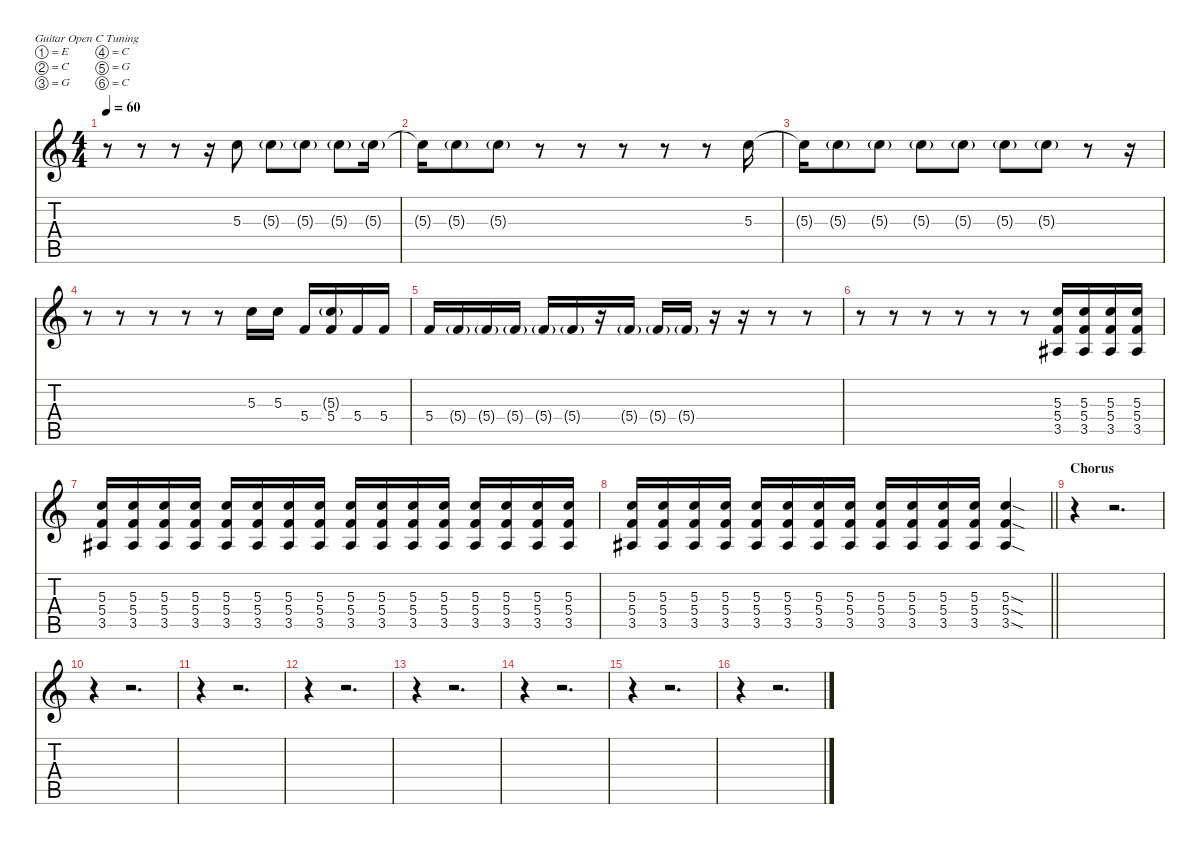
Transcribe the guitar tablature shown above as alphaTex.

\defaultSystemsLayout 4
\hideDynamics
\bracketExtendMode nobrackets
\singleTrackTrackNamePolicy hidden
\multiTrackTrackNamePolicy hidden
\firstSystemTrackNameMode fullname
\firstSystemTrackNameOrientation horizontal
\otherSystemsTrackNameOrientation horizontal
\track ("Townsend Right" "jz.guit.") {instrument electricguitarjazz}
\staff {score tabs}
\tuning (E4 C4 G3 C3 G2 C2)
\ts (4 4)
\tempo 60
\clef g2
\ks c
r.8{dy f beam Down} r.8{beam Down} r.8{beam Down} r.16{beam Down} 5.3.8{beam Down} 5.3{g}.8{beam Down} 5.3{g}.8{beam Down} 5.3{g}.8{beam Down} 5.3{g}.16{beam Down} |
5.3{t}.16{beam Down} 5.3{g}.8{beam Down} 5.3{g}.8{beam Down} r.8{beam Down} r.8{beam Down} r.8{beam Down} r.8{beam Down} r.8{beam Down} 5.3.16{beam Down} |
5.3{t}.16{beam Down} 5.3{g}.8{beam Down} 5.3{g}.8{beam Down} 5.3{g}.8{beam Down} 5.3{g}.8{beam Down} 5.3{g}.8{beam Down} 5.3{g}.8{beam Down} r.8{beam Down} r.16{beam Down} |
r.8{beam Down} r.8{beam Down} r.8{beam Down} r.8{beam Down} r.8{beam Down} 5.3.16{beam Down} 5.3.16{beam Down} 5.4.16{beam Up} (5.3{g} 5.4).16{beam Up} 5.4.16{beam Up} 5.4.16{beam Up} |
5.4.16{beam Up} 5.4{g}.16{beam Up} 5.4{g}.16{beam Up} 5.4{g}.16{beam Up} 5.4{g}.16{beam Up} 5.4{g}.16{beam Up} r.16{beam Up} 5.4{g}.16{beam Up} 5.4{g}.16{beam Up} 5.4{g}.16{beam Up} r.16{beam Up} r.16{beam Up} r.8{beam Up} r.8{beam Up} |
r.8{beam Down} r.8{beam Down} r.8{beam Down} r.8{beam Down} r.8{beam Down} r.8{beam Down} (5.3 5.4 3.5{acc #}).16{beam Up} (5.3 5.4 3.5{acc #}).16{beam Up} (5.3 5.4 3.5{acc #}).16{beam Up} (5.3 5.4 3.5{acc #}).16{beam Up} |
(5.3 5.4 3.5{acc #}).16{beam Up} (5.3 5.4 3.5{acc #}).16{beam Up} (5.3 5.4 3.5{acc #}).16{beam Up} (5.3 5.4 3.5{acc #}).16{beam Up} (5.3 5.4 3.5{acc #}).16{beam Up} (5.3 5.4 3.5{acc #}).16{beam Up} (5.3 5.4 3.5{acc #}).16{beam Up} (5.3 5.4 3.5{acc #}).16{beam Up} (5.3 5.4 3.5{acc #}).16{beam Up} (5.3 5.4 3.5{acc #}).16{beam Up} (5.3 5.4 3.5{acc #}).16{beam Up} (5.3 5.4 3.5{acc #}).16{beam Up} (5.3 5.4 3.5{acc #}).16{beam Up} (5.3 5.4 3.5{acc #}).16{beam Up} (5.3 5.4 3.5{acc #}).16{beam Up} (5.3 5.4 3.5{acc #}).16{beam Up} |
\barLineRight lightlight
(5.3 5.4 3.5{acc #}).16{beam Up} (5.3 5.4 3.5{acc #}).16{beam Up} (5.3 5.4 3.5{acc #}).16{beam Up} (5.3 5.4 3.5{acc #}).16{beam Up} (5.3 5.4 3.5{acc #}).16{beam Up} (5.3 5.4 3.5{acc #}).16{beam Up} (5.3 5.4 3.5{acc #}).16{beam Up} (5.3 5.4 3.5{acc #}).16{beam Up} (5.3 5.4 3.5{acc #}).16{beam Up} (5.3 5.4 3.5{acc #}).16{beam Up} (5.3 5.4 3.5{acc #}).16{beam Up} (5.3 5.4 3.5{acc #}).16{beam Up} (5.3{sod} 5.4{sod} 3.5{sod acc #}).4{beam Up} |
\section ("" "Chorus")
r.4{beam Down} r.2{d beam Down} |
r.4{beam Down} r.2{d beam Down} |
r.4{beam Down} r.2{d beam Down} |
r.4{beam Down} r.2{d beam Down} |
r.4{beam Down} r.2{d beam Down} |
r.4{beam Down} r.2{d beam Down} |
r.4{beam Down} r.2{d beam Down} |
r.4{beam Down} r.2{d beam Down}
